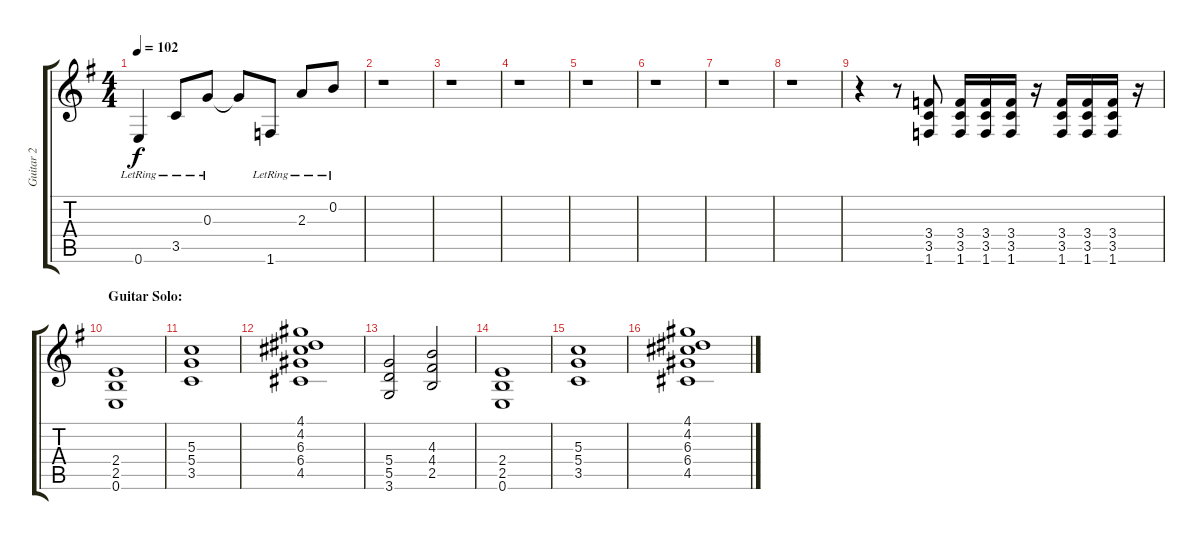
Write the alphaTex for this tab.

\track ("Guitar 2" "Guitar 2") {instrument acousticguitarsteel}
\staff {score tabs}
\tuning (E4 B3 G3 D3 A2 E2) {hide}
\ts (4 4)
\tempo 102
\clef g2
\ks eminor
0.6{lr}.4{dy f} 3.5{lr}.8 0.3{lr}.8 0.3{t}.8 1.6{lr}.8 2.3{lr}.8 0.2{lr}.8 |
r.1 |
r.1 |
r.1 |
r.1 |
r.1 |
r.1 |
r.1 |
r.4{volume 10 balance 8 instrument overdrivenguitar} r.8 (3.4 3.5 1.6).8 (3.4 3.5 1.6).16 (3.4 3.5 1.6).16 (3.4 3.5 1.6).16 r.16 (3.4 3.5 1.6).16 (3.4 3.5 1.6).16 (3.4 3.5 1.6).16 r.16 |
\section ("" "Guitar Solo:")
(2.4 2.5 0.6).1{volume 10 instrument overdrivenguitar} |
(5.3 5.4 3.5).1 |
(4.1 4.2 6.3 6.4 4.5).1 |
(5.4 5.5 3.6).2 (4.3 4.4 2.5).2 |
(2.4 2.5 0.6).1 |
(5.3 5.4 3.5).1 |
(4.1 4.2 6.3 6.4 4.5).1
